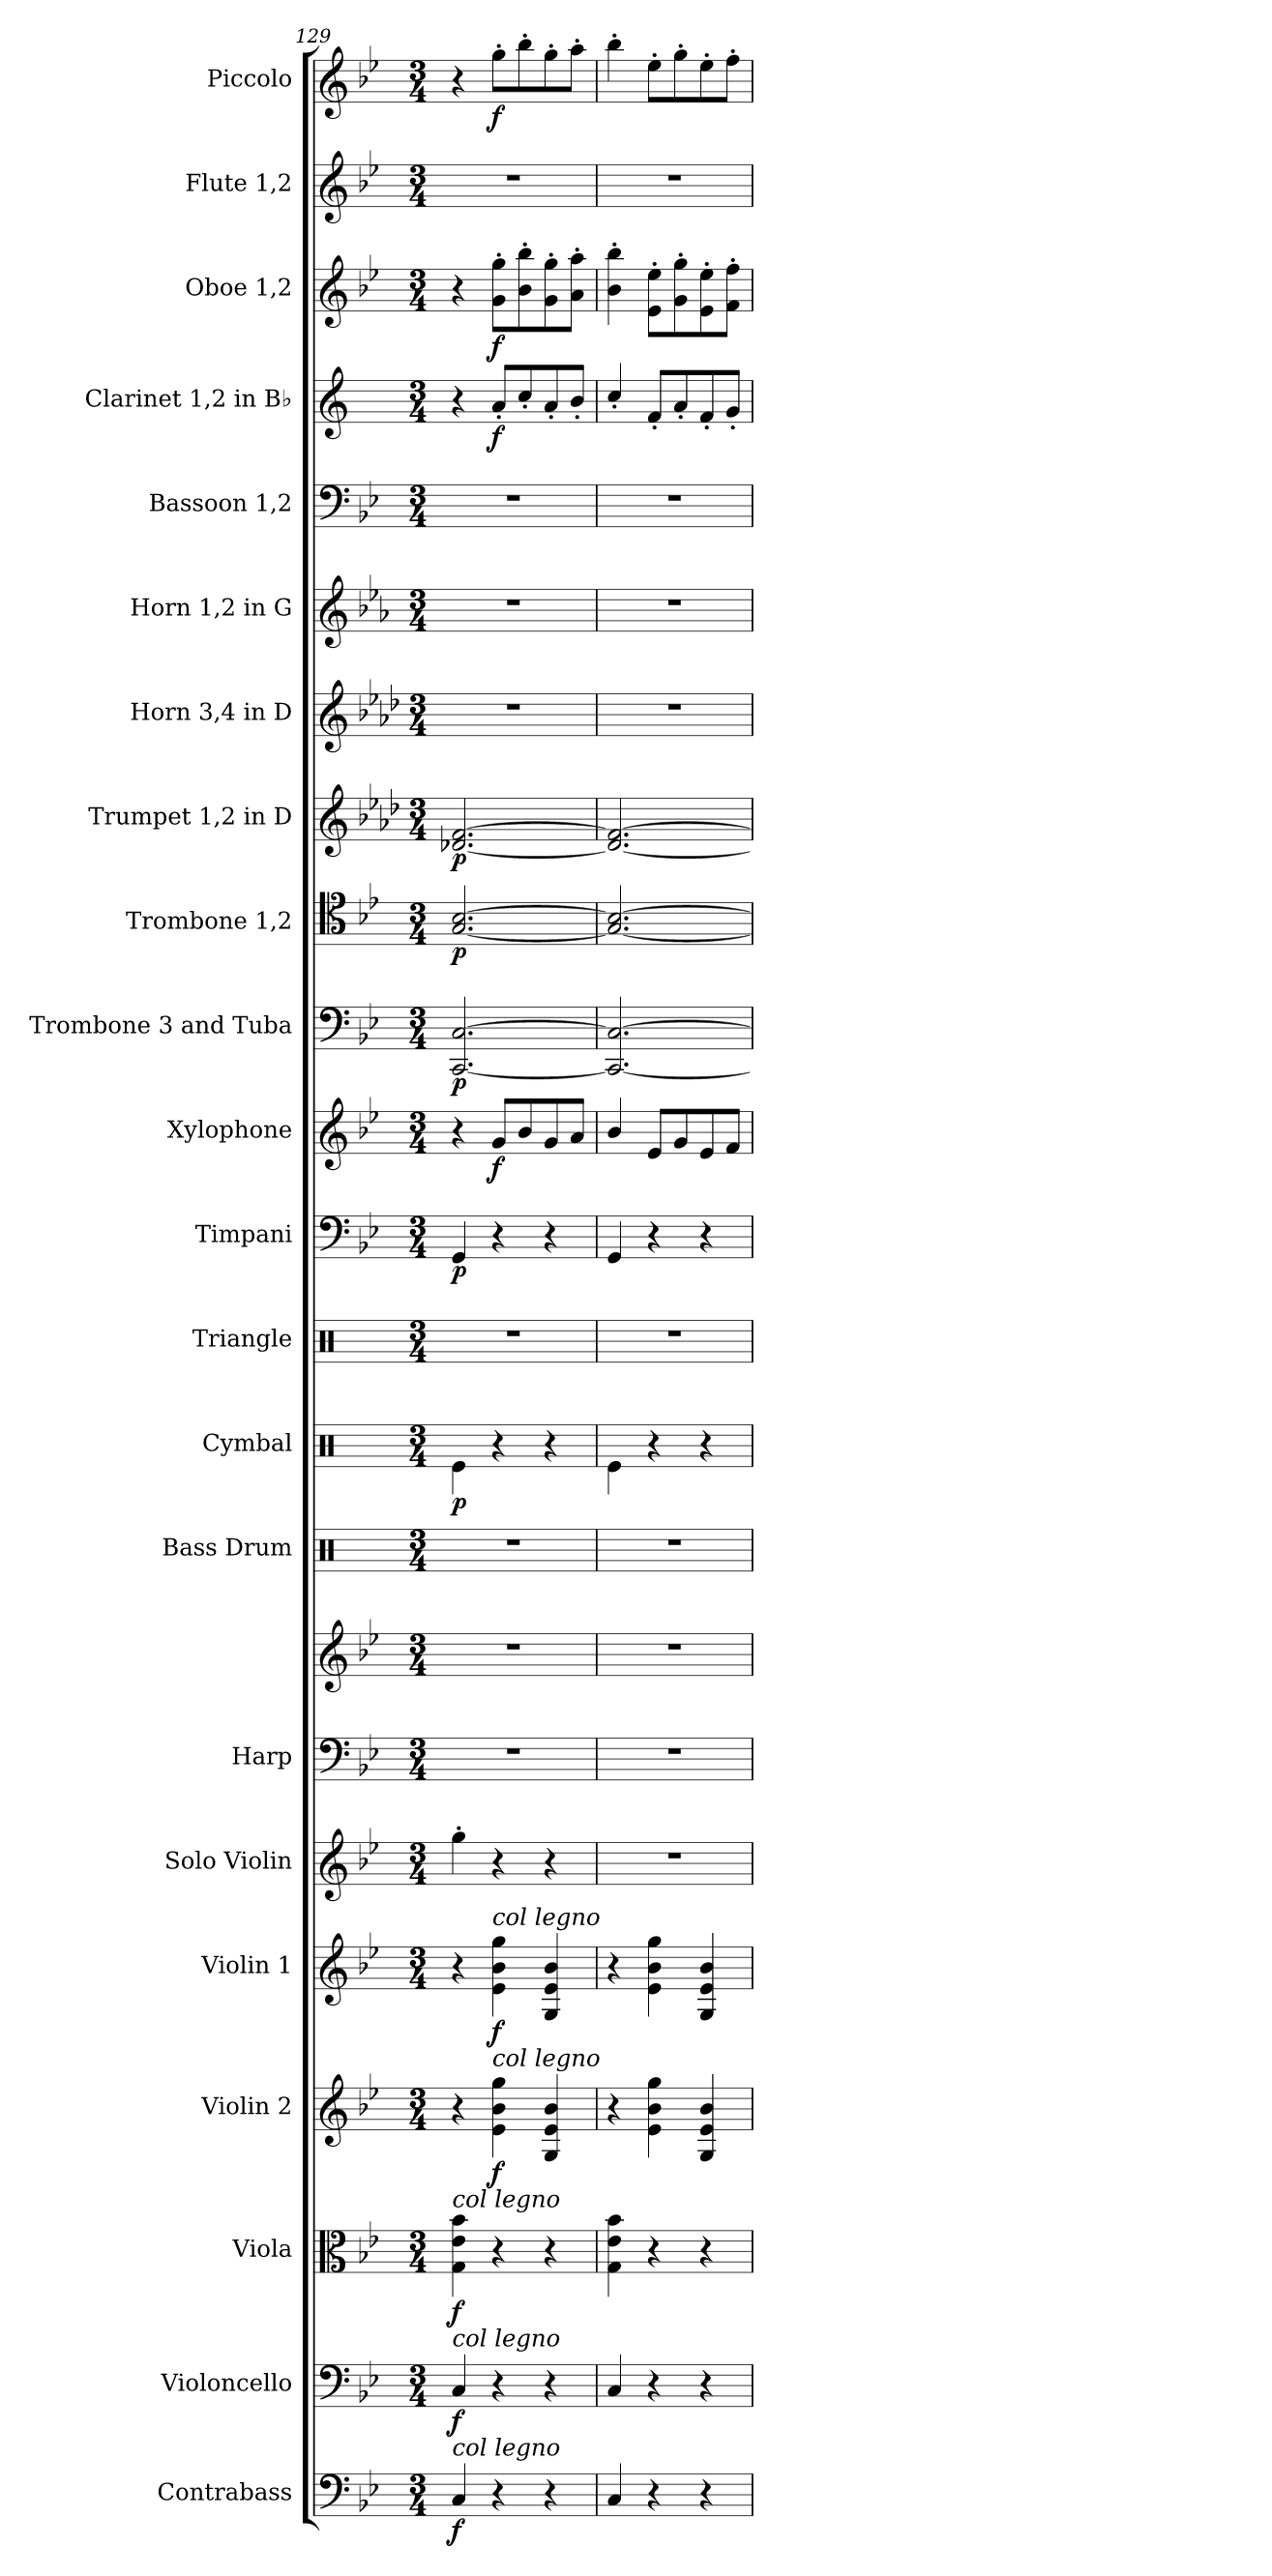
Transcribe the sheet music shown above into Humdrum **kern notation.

**kern	**dynam	**kern	**dynam	**kern	**dynam	**kern	**dynam	**kern	**dynam	**kern	**kern	**kern	**kern	**kern	**dynam	**kern	**kern	**dynam	**kern	**dynam	**kern	**dynam	**kern	**dynam	**kern	**dynam	**kern	**kern	**kern	**kern	**dynam	**kern	**dynam	**kern	**kern	**dynam
*part22	*part22	*part21	*part21	*part20	*part20	*part19	*part19	*part18	*part18	*part17	*part16	*part16	*part15	*part14	*part14	*part13	*part12	*part12	*part11	*part11	*part10	*part10	*part9	*part9	*part8	*part8	*part7	*part6	*part5	*part4	*part4	*part3	*part3	*part2	*part1	*part1
*staff23	*staff23	*staff22	*staff22	*staff21	*staff21	*staff20	*staff20	*staff19	*staff19	*staff18	*staff17	*staff16	*staff15	*staff14	*staff14	*staff13	*staff12	*staff12	*staff11	*staff11	*staff10	*staff10	*staff9	*staff9	*staff8	*staff8	*staff7	*staff6	*staff5	*staff4	*staff4	*staff3	*staff3	*staff2	*staff1	*staff1
*I"Contrabass	*	*I"Violoncello	*	*I"Viola	*	*I"Violin 2	*	*I"Violin 1	*	*I"Solo Violin	*I"Harp	*	*I"Bass Drum	*I"Cymbal	*	*I"Triangle	*I"Timpani	*	*I"Xylophone	*	*I"Trombone 3 and Tuba	*	*I"Trombone 1,2	*	*I"Trumpet 1,2 in D	*	*I"Horn 3,4 in D	*I"Horn 1,2 in G	*I"Bassoon 1,2	*I"Clarinet 1,2 in B♭	*	*I"Oboe 1,2	*	*I"Flute 1,2	*I"Piccolo	*
*I'Cb.	*	*I'Vc.	*	*I'Vla.	*	*I'Vln. 2	*	*I'Vln. 1	*	*I'Solo Vln.	*I'Hrp.	*	*I'B.D	*I'Cym.	*	*I'Trgl.	*I'Timp.	*	*I'Xyl.	*	*I'Tbn. 3 and Tba.	*	*I'Tbn. 1,2	*	*I'Tpt. 1,2 in D	*	*I'Hn. 3,4 in D	*I'Hn. 1,2 in G	*I'Bsn. 1,2	*I'Cl. 1,2 in B♭	*	*I'Ob. 1,2	*	*I'Fl. 1,2	*I'Picc.	*
*clefF4	*	*clefF4	*	*clefC3	*	*clefG2	*	*clefG2	*	*clefG2	*clefF4	*clefG2	*clefX	*clefX	*	*clefX	*clefF4	*	*clefG2	*	*clefF4	*	*clefC4	*	*clefG2	*	*clefG2	*clefG2	*clefF4	*clefG2	*	*clefG2	*	*clefG2	*clefG2	*
*ITrd7c12	*	*	*	*	*	*	*	*	*	*	*	*	*	*	*	*	*	*	*ITrd-7c-12	*	*	*	*	*	*ITrd-1c-2	*	*ITrd6c10	*ITrd3c5	*	*ITrd1c2	*	*	*	*	*ITrd-7c-12	*
*k[b-e-]	*	*k[b-e-]	*	*k[b-e-]	*	*k[b-e-]	*	*k[b-e-]	*	*k[b-e-]	*k[b-e-]	*k[b-e-]	*k[]	*k[]	*	*k[]	*k[b-e-]	*	*k[b-e-]	*	*k[b-e-]	*	*k[b-e-]	*	*k[b-e-]	*	*k[b-e-]	*k[b-e-]	*k[b-e-]	*k[b-e-]	*	*k[b-e-]	*	*k[b-e-]	*k[b-e-]	*
*M3/4	*	*M3/4	*	*M3/4	*	*M3/4	*	*M3/4	*	*M3/4	*M3/4	*M3/4	*M3/4	*M3/4	*	*M3/4	*M3/4	*	*M3/4	*	*M3/4	*	*M3/4	*	*M3/4	*	*M3/4	*M3/4	*M3/4	*M3/4	*	*M3/4	*	*M3/4	*M3/4	*
=129	=129	=129	=129	=129	=129	=129	=129	=129	=129	=129	=129	=129	=129	=129	=129	=129	=129	=129	=129	=129	=129	=129	=129	=129	=129	=129	=129	=129	=129	=129	=129	=129	=129	=129	=129	=129
!	!	!	!	!LO:TX:a:i:t=col legno	!	!	!	!	!	!	!	!	!	!	!	!	!	!	!	!	!	!	!	!	!	!	!	!	!	!	!	!	!	!	!	!
!	!	!LO:TX:a:i:t=col legno	!	!	!	!	!	!	!	!	!	!	!	!	!	!	!	!	!	!	!	!	!	!	!	!	!	!	!	!	!	!	!	!	!	!
!LO:TX:a:i:t=col legno	!	!	!	!	!	!	!	!	!	!	!	!	!	!	!	!	!	!	!	!	!	!	!	!	!	!	!	!	!	!	!	!	!	!	!	!
!	!LO:DY:b	!	!LO:DY:b	!	!LO:DY:b	!	!	!	!	!	!	!	!	!	!LO:DY:b	!	!	!LO:DY:b	!	!	!	!LO:DY:b	!	!LO:DY:b	!	!LO:DY:b	!	!	!	!	!	!	!	!	!	!
4CC/	f	4C/	f	4G\ 4e-\ 4b-\	f	4r	.	4r	.	4gg'\	2.r	2.r	2.r	4Re\	p	2.r	4GG/	p	4r	.	[2.CC/ [2.C/	p	[2.G/ [2.B-/	p	[2.e-X/ [2.g/	p	2.r	2.r	2.r	4r	.	4r	.	2.r	4r	.
!	!	!	!	!	!	!	!	!LO:TX:a:i:t=col legno	!	!	!	!	!	!	!	!	!	!	!	!	!	!	!	!	!	!	!	!	!	!	!	!	!	!	!	!
!	!	!	!	!	!	!LO:TX:a:i:t=col legno	!	!	!	!	!	!	!	!	!	!	!	!	!	!	!	!	!	!	!	!	!	!	!	!	!	!	!	!	!	!
!	!	!	!	!	!	!	!LO:DY:b	!	!LO:DY:b	!	!	!	!	!	!	!	!	!	!	!LO:DY:b	!	!	!	!	!	!	!	!	!	!	!LO:DY:b	!	!LO:DY:b	!	!	!LO:DY:b
4r	.	4r	.	4r	.	4e-\ 4b-\ 4gg\	f	4e-\ 4b-\ 4gg\	f	4r	.	.	.	4r	.	.	4r	.	8gg/L	f	.	.	.	.	.	.	.	.	.	8g'/L	f	8g\' 8gg\'L	f	.	8ggg'\L	f
.	.	.	.	.	.	.	.	.	.	.	.	.	.	.	.	.	.	.	8bb-/	.	.	.	.	.	.	.	.	.	.	8b-'/	.	8b-\' 8bb-\'	.	.	8bbb-'\	.
4r	.	4r	.	4r	.	4G/ 4e-/ 4b-/	.	4G/ 4e-/ 4b-/	.	4r	.	.	.	4r	.	.	4r	.	8gg/	.	.	.	.	.	.	.	.	.	.	8g'/	.	8g\' 8gg\'	.	.	8ggg'\	.
.	.	.	.	.	.	.	.	.	.	.	.	.	.	.	.	.	.	.	8aa/J	.	.	.	.	.	.	.	.	.	.	8a'/J	.	8a\' 8aa\'J	.	.	8aaa'\J	.
=130	=130	=130	=130	=130	=130	=130	=130	=130	=130	=130	=130	=130	=130	=130	=130	=130	=130	=130	=130	=130	=130	=130	=130	=130	=130	=130	=130	=130	=130	=130	=130	=130	=130	=130	=130	=130
4CC/	.	4C/	.	4G\ 4e-\ 4b-\	.	4r	.	4r	.	2.r	2.r	2.r	2.r	4Re\	.	2.r	4GG/	.	4bb-/	.	2.CC/_ 2.C/_	.	2.G/_ 2.B-/_	.	2.e-/_ 2.g/_	.	2.r	2.r	2.r	4b-'/	.	4b-\' 4bb-\'	.	2.r	4bbb-'\	.
4r	.	4r	.	4r	.	4e-\ 4b-\ 4gg\	.	4e-\ 4b-\ 4gg\	.	.	.	.	.	4r	.	.	4r	.	8ee-/L	.	.	.	.	.	.	.	.	.	.	8e-'/L	.	8e-\' 8ee-\'L	.	.	8eee-'\L	.
.	.	.	.	.	.	.	.	.	.	.	.	.	.	.	.	.	.	.	8gg/	.	.	.	.	.	.	.	.	.	.	8g'/	.	8g\' 8gg\'	.	.	8ggg'\	.
4r	.	4r	.	4r	.	4G/ 4e-/ 4b-/	.	4G/ 4e-/ 4b-/	.	.	.	.	.	4r	.	.	4r	.	8ee-/	.	.	.	.	.	.	.	.	.	.	8e-'/	.	8e-\' 8ee-\'	.	.	8eee-'\	.
.	.	.	.	.	.	.	.	.	.	.	.	.	.	.	.	.	.	.	8ff/J	.	.	.	.	.	.	.	.	.	.	8f'/J	.	8f\' 8ff\'J	.	.	8fff'\J	.
=	=	=	=	=	=	=	=	=	=	=	=	=	=	=	=	=	=	=	=	=	=	=	=	=	=	=	=	=	=	=	=	=	=	=	=	=
*-	*-	*-	*-	*-	*-	*-	*-	*-	*-	*-	*-	*-	*-	*-	*-	*-	*-	*-	*-	*-	*-	*-	*-	*-	*-	*-	*-	*-	*-	*-	*-	*-	*-	*-	*-	*-
